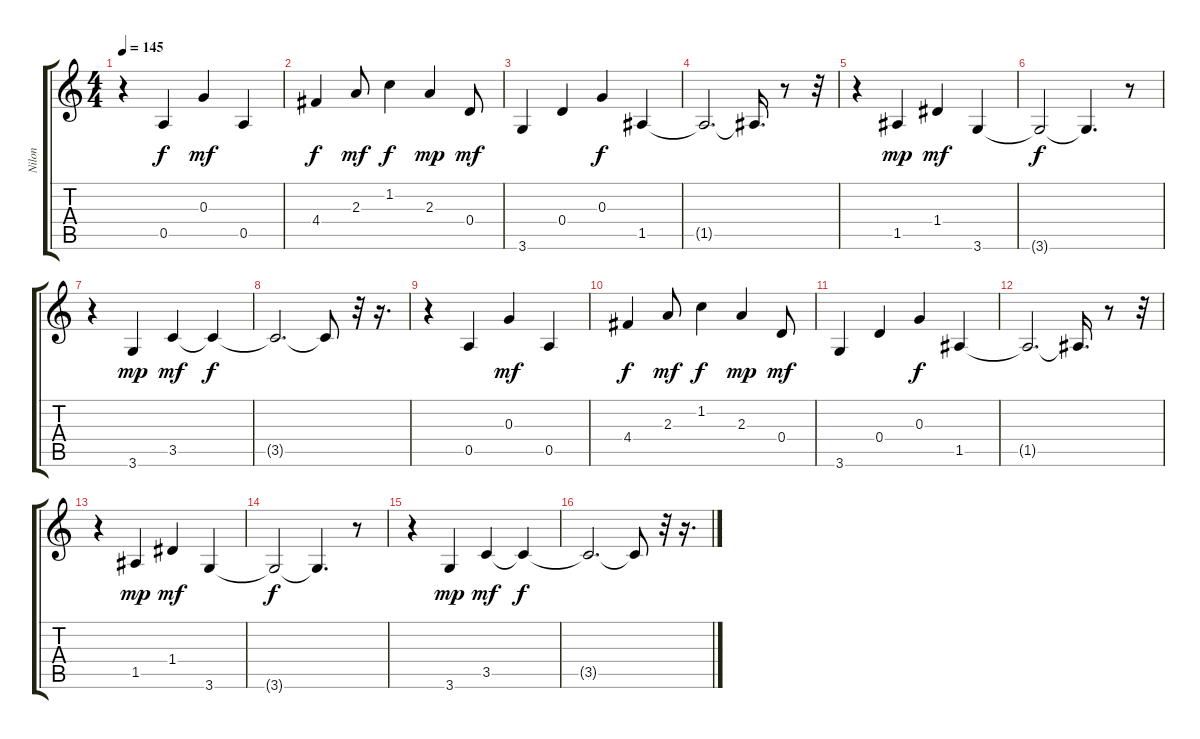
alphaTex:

\track ("Nilon" "Nilon") {instrument acousticguitarnylon}
\staff {score tabs}
\tuning (E4 B3 G3 D3 A2 E2) {hide}
\ts (4 4)
\tempo 145
\clef g2
\ks c
r.4{dy f} 0.5.4 0.3.4{dy mf} 0.5.4{balance 12} |
4.4.4{dy f balance 10} 2.3.8{dy mf balance 9} 1.2.4{dy f} 2.3.4{dy mp balance 8} 0.4.8{dy mf balance 9} |
3.6.4{balance 12} 0.4.4 0.3.4{dy f} 1.5.4 |
1.5{t}.2{d} 1.5{t}.16{d} r.8 r.32 |
r.4 1.5.4{dy mp} 1.4.4{dy mf} 3.6.4 |
3.6{t}.2{dy f} 3.6{t}.4{d} r.8 |
r.4 3.6.4{dy mp} 3.5.4{dy mf} 3.5{t}.4{dy f} |
3.5{t}.2{d} 3.5{t}.8 r.32 r.16{d} |
r.4 0.5.4 0.3.4{dy mf} 0.5.4{balance 12} |
4.4.4{dy f balance 10} 2.3.8{dy mf balance 9} 1.2.4{dy f} 2.3.4{dy mp balance 8} 0.4.8{dy mf balance 9} |
3.6.4{balance 12} 0.4.4{balance 12} 0.3.4{dy f} 1.5.4 |
1.5{t}.2{d} 1.5{t}.16{d} r.8 r.32 |
r.4 1.5.4{dy mp} 1.4.4{dy mf} 3.6.4 |
3.6{t}.2{dy f} 3.6{t}.4{d} r.8 |
r.4 3.6.4{dy mp} 3.5.4{dy mf} 3.5{t}.4{dy f} |
3.5{t}.2{d} 3.5{t}.8 r.32 r.16{d}
